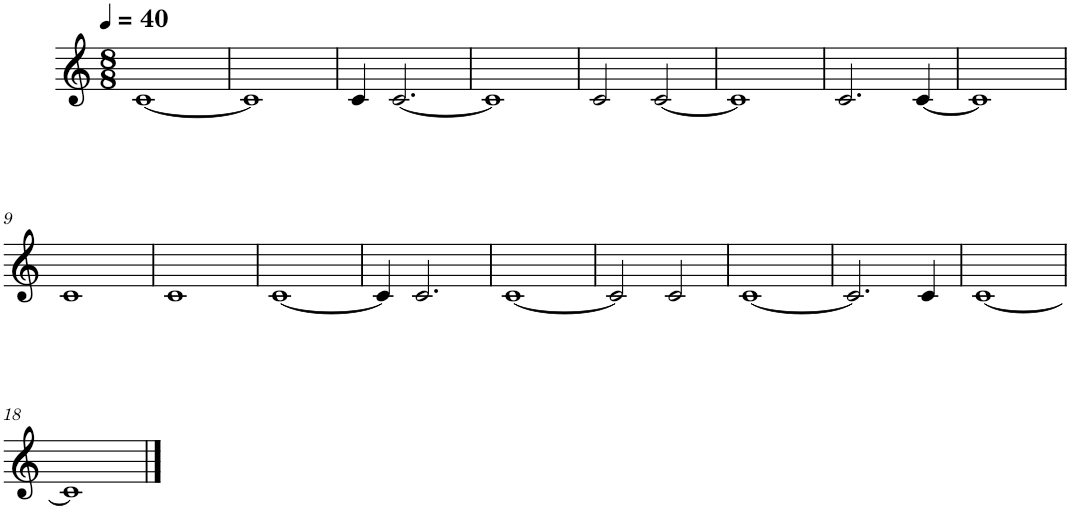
**kern
*part1
*staff1
*I"Piano
*I'Pno.
*clefG2
*k[]
*M8/8
*MM40
=1
[1c
=2
1c]
=3
4c/
[2.c/
=4
1c]
=5
2c/
[2c/
=6
1c]
=7
2.c/
[4c/
=8
1c]
!!LO:LB:g=z
=9
1c
=10
1c
=11
[1c
=12
4c/]
2.c/
=13
[1c
=14
2c/]
2c/
=15
[1c
=16
2.c/]
4c/
=17
[1c
!!LO:LB:g=z
=18
1c]
==
*-
